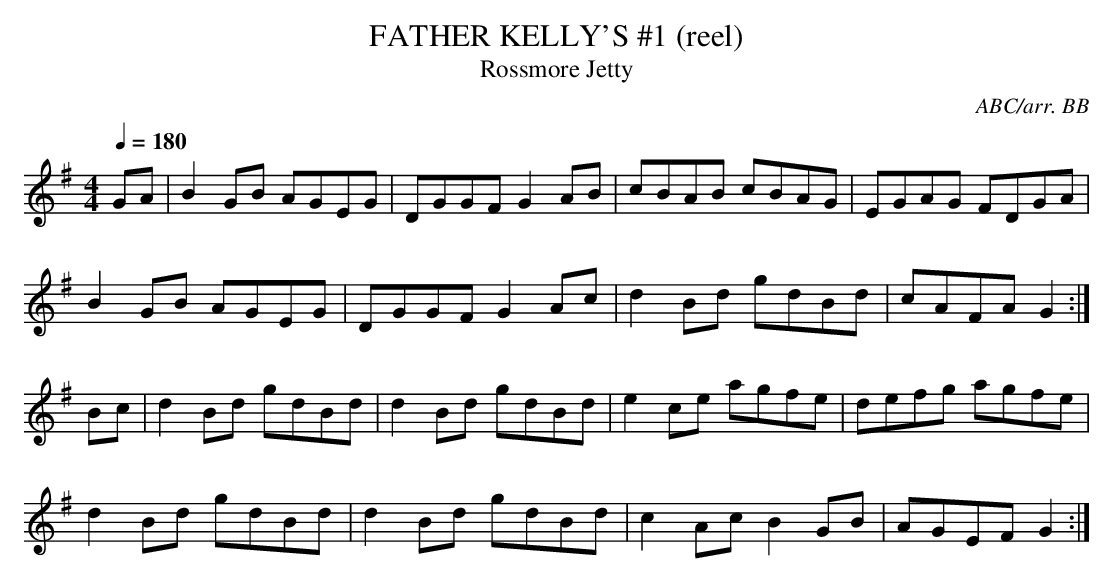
X:1
T:FATHER KELLY'S #1 (reel)
T:Rossmore Jetty
C:ABC/arr. BB
Q:1/4=180
M:4/4
L:1/8
K:G
GA|B2GB AGEG|DGGF G2AB|cBAB cBAG|EGAG FDGA|
B2GB AGEG|DGGF G2Ac|d2Bd gdBd|cAFA G2 :|
Bc|d2Bd gdBd|d2Bd gdBd|e2ce agfe|defg agfe|
d2Bd gdBd|d2Bd gdBd|c2Ac B2GB|AGEF G2 :|
